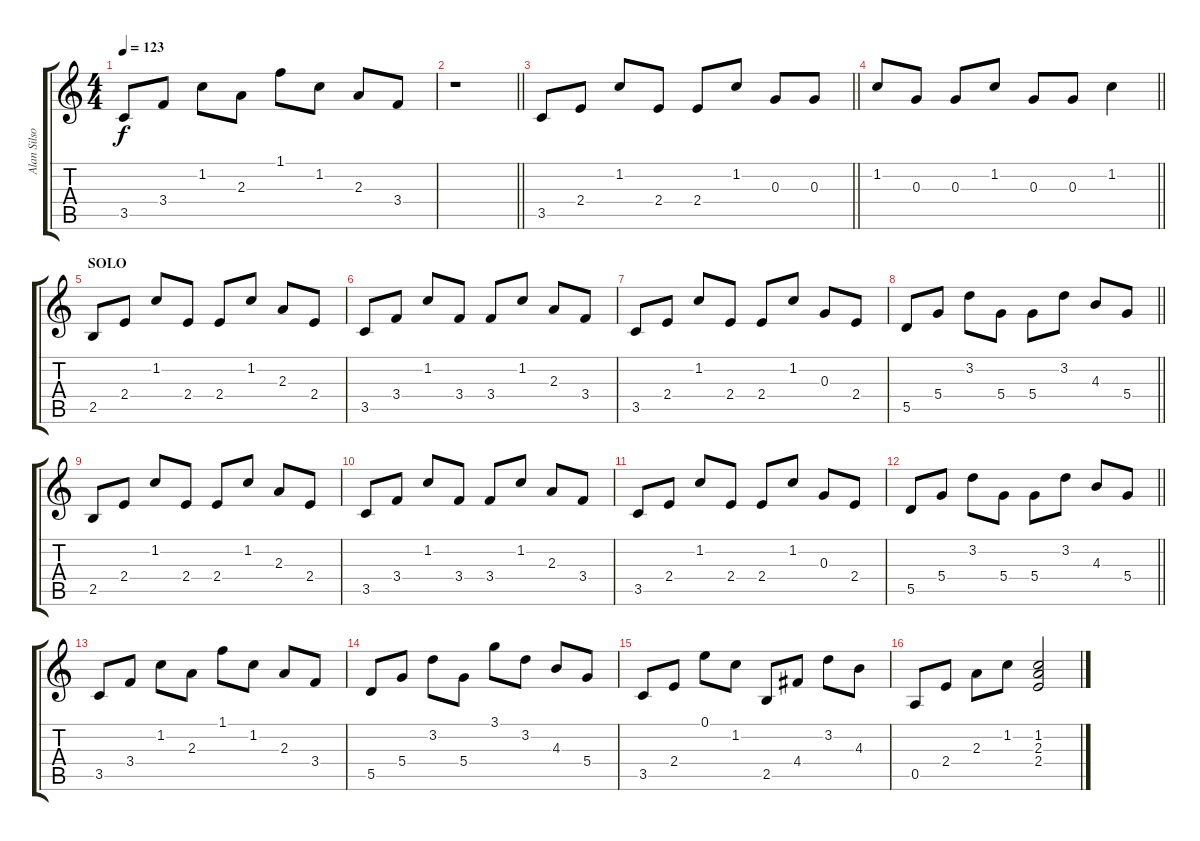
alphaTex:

\track ("Alan Silson - Rythm Guitar" "Alan Silso") {instrument distortionguitar}
\staff {score tabs}
\tuning (E4 B3 G3 D3 A2 E2) {hide}
\ts (4 4)
\tempo 123
\clef g2
\ks c
3.5.8{dy f} 3.4.8 1.2.8 2.3.8 1.1.8 1.2.8 2.3.8 3.4.8 |
\barLineRight lightlight
r.1 |
\barLineRight lightlight
3.5.8 2.4.8 1.2.8 2.4.8 2.4.8 1.2.8 0.3.8 0.3.8 |
\barLineRight lightlight
1.2.8 0.3.8 0.3.8 1.2.8 0.3.8 0.3.8 1.2.4 |
\section ("" "SOLO")
2.5.8 2.4.8 1.2.8 2.4.8 2.4.8 1.2.8 2.3.8 2.4.8 |
3.5.8 3.4.8 1.2.8 3.4.8 3.4.8 1.2.8 2.3.8 3.4.8 |
3.5.8 2.4.8 1.2.8 2.4.8 2.4.8 1.2.8 0.3.8 2.4.8 |
\barLineRight lightlight
5.5.8 5.4.8 3.2.8 5.4.8 5.4.8 3.2.8 4.3.8 5.4.8 |
2.5.8 2.4.8 1.2.8 2.4.8 2.4.8 1.2.8 2.3.8 2.4.8 |
3.5.8 3.4.8 1.2.8 3.4.8 3.4.8 1.2.8 2.3.8 3.4.8 |
3.5.8 2.4.8 1.2.8 2.4.8 2.4.8 1.2.8 0.3.8 2.4.8 |
\barLineRight lightlight
5.5.8 5.4.8 3.2.8 5.4.8 5.4.8 3.2.8 4.3.8 5.4.8 |
3.5.8 3.4.8 1.2.8 2.3.8 1.1.8 1.2.8 2.3.8 3.4.8 |
5.5.8 5.4.8 3.2.8 5.4.8 3.1.8 3.2.8 4.3.8 5.4.8 |
3.5.8 2.4.8 0.1.8 1.2.8 2.5.8 4.4.8 3.2.8 4.3.8 |
0.5.8 2.4.8 2.3.8 1.2.8 (1.2 2.3 2.4).2
